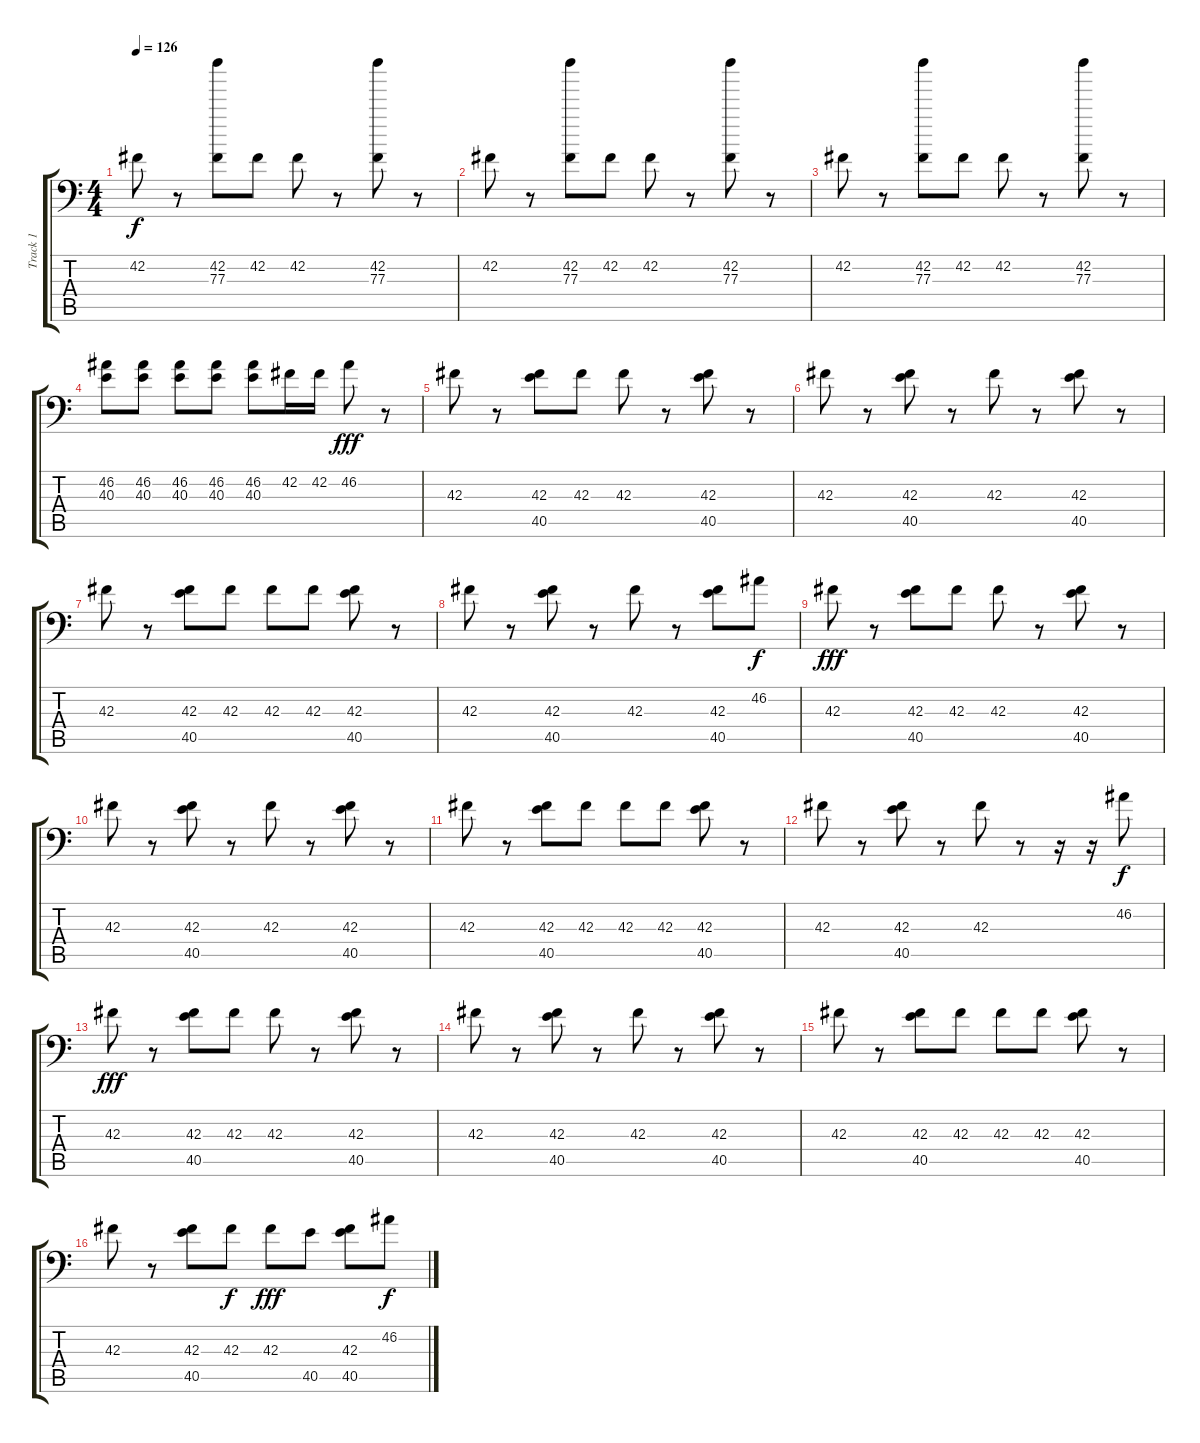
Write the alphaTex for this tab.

\track ("Track 1" "Track 1") {instrument acousticgrandpiano}
\staff {score tabs}
\tuning (C-1 C-1 C-1 C-1 C-1 C-1) {hide}
\ts (4 4)
\tempo 126
\clef f4
\ks c
42.2.8{dy f} r.8 (42.2 77.3).8 42.2.8 42.2.8 r.8 (42.2 77.3).8 r.8 |
42.2.8 r.8 (42.2 77.3).8 42.2.8 42.2.8 r.8 (42.2 77.3).8 r.8 |
42.2.8 r.8 (42.2 77.3).8 42.2.8 42.2.8 r.8 (42.2 77.3).8 r.8 |
(46.2 40.3).8 (46.2 40.3).8 (46.2 40.3).8 (46.2 40.3).8 (46.2 40.3).8 42.2.16 42.2.16 46.2.8{dy fff} r.8 |
42.3.8 r.8 (42.3 40.5).8 42.3.8 42.3.8 r.8 (42.3 40.5).8 r.8 |
42.3.8 r.8 (42.3 40.5).8 r.8 42.3.8 r.8 (42.3 40.5).8 r.8 |
42.3.8 r.8 (42.3 40.5).8 42.3.8 42.3.8 42.3.8 (42.3 40.5).8 r.8 |
42.3.8 r.8 (42.3 40.5).8 r.8 42.3.8 r.8 (42.3 40.5).8 46.2.8{dy f} |
42.3.8{dy fff} r.8 (42.3 40.5).8 42.3.8 42.3.8 r.8 (42.3 40.5).8 r.8 |
42.3.8 r.8 (42.3 40.5).8 r.8 42.3.8 r.8 (42.3 40.5).8 r.8 |
42.3.8 r.8 (42.3 40.5).8 42.3.8 42.3.8 42.3.8 (42.3 40.5).8 r.8 |
42.3.8 r.8 (42.3 40.5).8 r.8 42.3.8 r.8 r.16 r.16 46.2.8{dy f} |
42.3.8{dy fff} r.8 (42.3 40.5).8 42.3.8 42.3.8 r.8 (42.3 40.5).8 r.8 |
42.3.8 r.8 (42.3 40.5).8 r.8 42.3.8 r.8 (42.3 40.5).8 r.8 |
42.3.8 r.8 (42.3 40.5).8 42.3.8 42.3.8 42.3.8 (42.3 40.5).8 r.8 |
42.3.8 r.8 (42.3 40.5).8 42.3.8{dy f} 42.3.8{dy fff} 40.5.8 (42.3 40.5).8 46.2.8{dy f}
